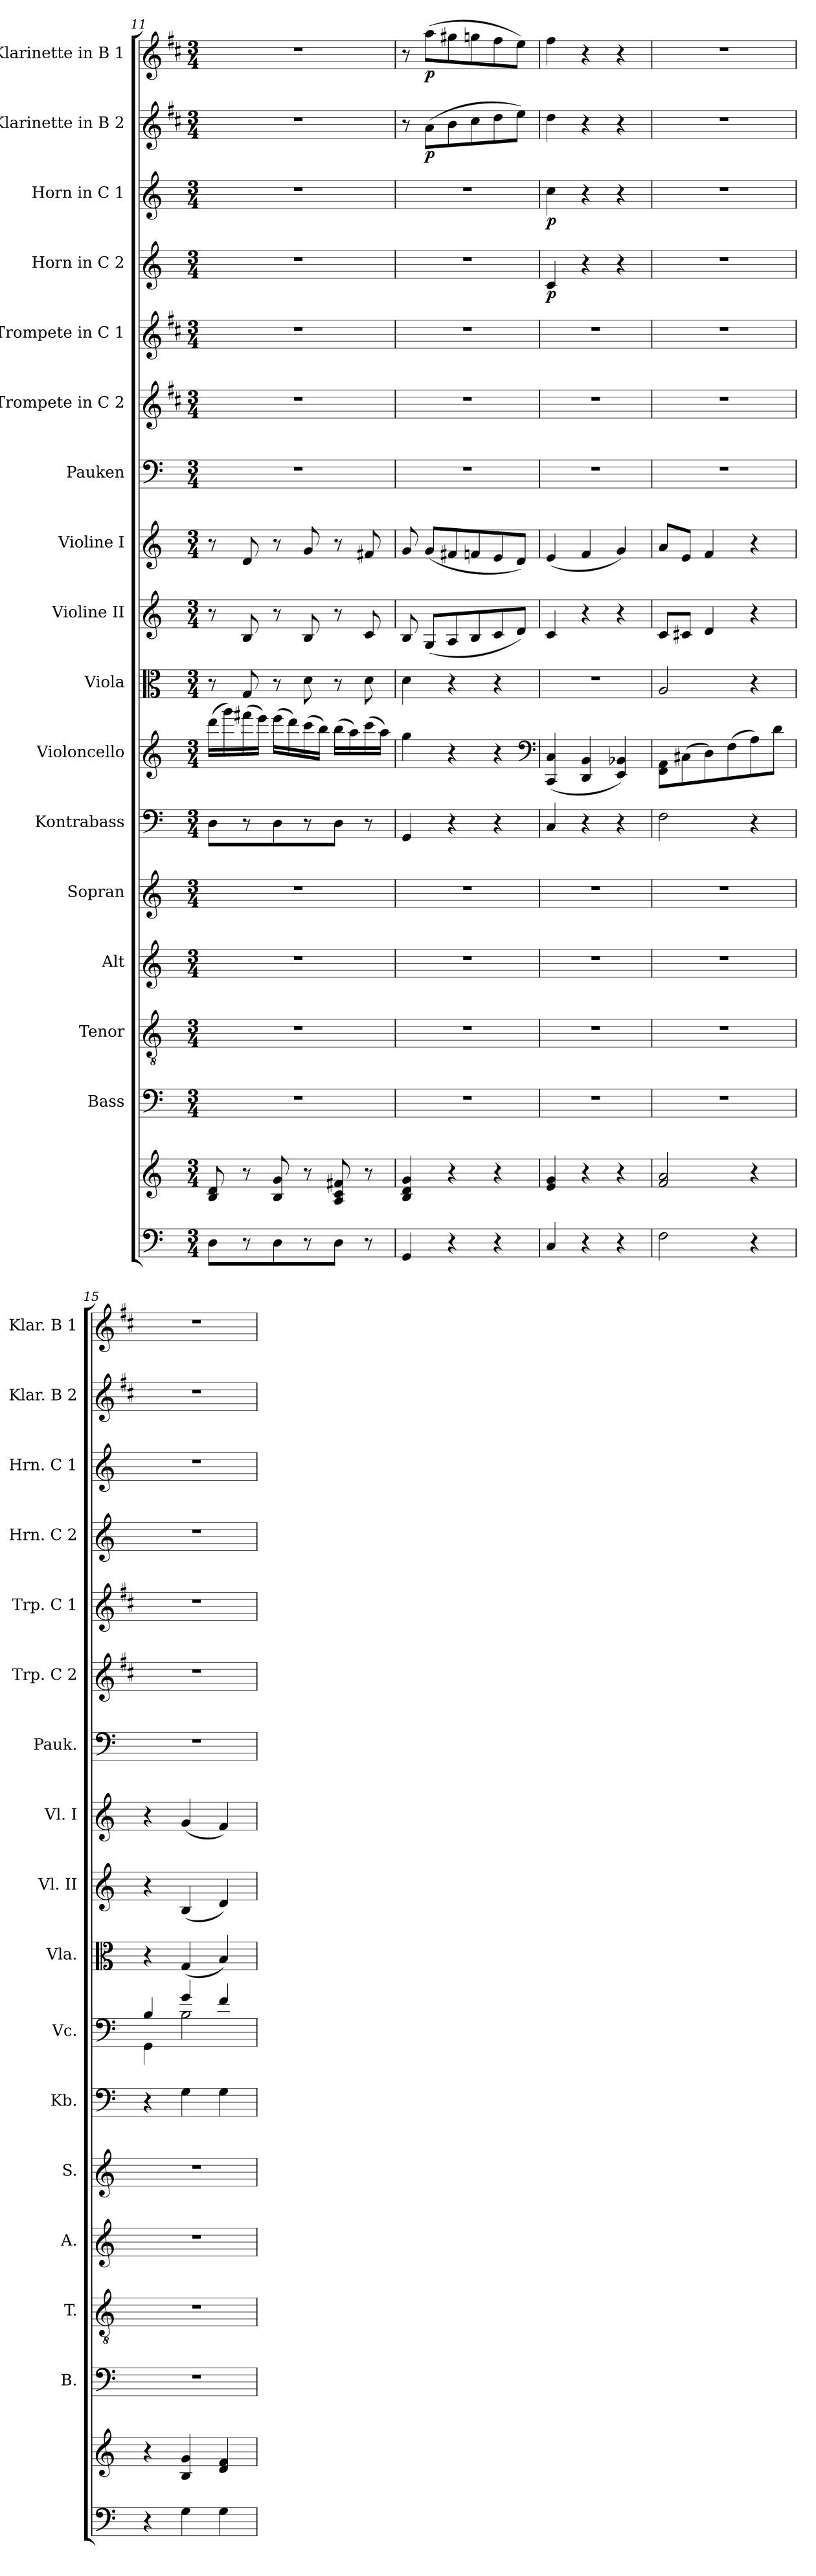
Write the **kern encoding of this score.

**kern	**kern	**kern	**kern	**kern	**kern	**kern	**kern	**kern	**kern	**kern	**kern	**kern	**kern	**kern	**dynam	**kern	**dynam	**kern	**dynam	**kern	**dynam
*part17	*part17	*part16	*part15	*part14	*part13	*part12	*part11	*part10	*part9	*part8	*part7	*part6	*part5	*part4	*part4	*part3	*part3	*part2	*part2	*part1	*part1
*staff18	*staff17	*staff16	*staff15	*staff14	*staff13	*staff12	*staff11	*staff10	*staff9	*staff8	*staff7	*staff6	*staff5	*staff4	*staff4	*staff3	*staff3	*staff2	*staff2	*staff1	*staff1
*	*	*I"Bass	*I"Tenor	*I"Alt	*I"Sopran	*I"Kontrabass	*I"Violoncello	*I"Viola	*I"Violine II	*I"Violine I	*I"Pauken	*I"Trompete in C 2	*I"Trompete in C 1	*I"Horn in C 2	*	*I"Horn in C 1	*	*I"Klarinette in B 2	*	*I"Klarinette in B 1	*
*	*	*I'B.	*I'T.	*I'A.	*I'S.	*I'Kb.	*I'Vc.	*I'Vla.	*I'Vl. II	*I'Vl. I	*I'Pauk.	*I'Trp. C 2	*I'Trp. C 1	*I'Hrn. C 2	*	*I'Hrn. C 1	*	*I'Klar. B 2	*	*I'Klar. B 1	*
!!LO:PB:g=z
*clefF4	*clefG2	*clefF4	*clefGv2	*clefG2	*clefG2	*clefF4	*clefG2	*clefC3	*clefG2	*clefG2	*clefF4	*clefG2	*clefG2	*clefG2	*	*clefG2	*	*clefG2	*	*clefG2	*
*	*	*	*	*	*	*ITrd7c12	*	*	*	*	*	*ITrd1c2	*ITrd1c2	*ITrd7c12	*	*ITrd7c12	*	*ITrd1c2	*	*ITrd1c2	*
*k[]	*k[]	*k[]	*k[]	*k[]	*k[]	*k[]	*k[]	*k[]	*k[]	*k[]	*k[]	*k[]	*k[]	*k[]	*	*k[]	*	*k[]	*	*k[]	*
*C:	*C:	*C:	*C:	*C:	*C:	*C:	*C:	*C:	*C:	*C:	*C:	*C:	*C:	*C:	*	*C:	*	*C:	*	*C:	*
*M3/4	*M3/4	*M3/4	*M3/4	*M3/4	*M3/4	*M3/4	*M3/4	*M3/4	*M3/4	*M3/4	*M3/4	*M3/4	*M3/4	*M3/4	*	*M3/4	*	*M3/4	*	*M3/4	*
=11	=11	=11	=11	=11	=11	=11	=11	=11	=11	=11	=11	=11	=11	=11	=11	=11	=11	=11	=11	=11	=11
8D\L	8B/ 8d/	2.r	2.r	2.r	2.r	8DD\L	(>16ddd\LL	8r	8r	8r	2.r	2.r	2.r	2.r	.	2.r	.	2.r	.	2.r	.
.	.	.	.	.	.	.	16ggg\)	.	.	.	.	.	.	.	.	.	.	.	.	.	.
8r	8r	.	.	.	.	8r	(>16fff#X\	8G/	8B/	8d/	.	.	.	.	.	.	.	.	.	.	.
.	.	.	.	.	.	.	16eee\JJ)	.	.	.	.	.	.	.	.	.	.	.	.	.	.
8D\	8B/ 8g/	.	.	.	.	8DD\	(>16eee\LL	8r	8r	8r	.	.	.	.	.	.	.	.	.	.	.
.	.	.	.	.	.	.	16ddd\)	.	.	.	.	.	.	.	.	.	.	.	.	.	.
8r	8r	.	.	.	.	8r	(>16ccc\	8d\	8B/	8g/	.	.	.	.	.	.	.	.	.	.	.
.	.	.	.	.	.	.	16bb\JJ)	.	.	.	.	.	.	.	.	.	.	.	.	.	.
8D\J	8A/ 8c/ 8f#X/	.	.	.	.	8DD\J	(>16bb\LL	8r	8r	8r	.	.	.	.	.	.	.	.	.	.	.
.	.	.	.	.	.	.	16aa\)	.	.	.	.	.	.	.	.	.	.	.	.	.	.
8r	8r	.	.	.	.	8r	(>16ccc\	8d\	8c/	8f#X/	.	.	.	.	.	.	.	.	.	.	.
.	.	.	.	.	.	.	16aa\JJ)	.	.	.	.	.	.	.	.	.	.	.	.	.	.
=12	=12	=12	=12	=12	=12	=12	=12	=12	=12	=12	=12	=12	=12	=12	=12	=12	=12	=12	=12	=12	=12
4GG/	4B/ 4d/ 4g/	2.r	2.r	2.r	2.r	4GGG/	4gg\	4d\	8B/	8g/	2.r	2.r	2.r	2.r	.	2.r	.	8r	.	8r	.
!	!	!	!	!	!	!	!	!	!	!	!	!	!	!	!	!	!	!	!LO:DY:b	!	!LO:DY:b
.	.	.	.	.	.	.	.	.	(<8G/L	(<8g/L	.	.	.	.	.	.	.	(>8g\L	p	(>8gg\L	p
4r	4r	.	.	.	.	4r	4r	4r	8A/	8f#X/	.	.	.	.	.	.	.	8a\	.	8ff#X\	.
.	.	.	.	.	.	.	.	.	8B/	8fn/	.	.	.	.	.	.	.	8b\	.	8ffn\	.
4r	4r	.	.	.	.	4r	4r	4r	8c/	8e/	.	.	.	.	.	.	.	8cc\	.	8ee\	.
.	.	.	.	.	.	.	.	.	8d/J)	8d/J)	.	.	.	.	.	.	.	8dd\J)	.	8dd\J)	.
*	*	*	*	*	*	*	*clefF4	*	*	*	*	*	*	*	*	*	*	*	*	*	*
=13	=13	=13	=13	=13	=13	=13	=13	=13	=13	=13	=13	=13	=13	=13	=13	=13	=13	=13	=13	=13	=13
!	!	!	!	!	!	!	!	!	!	!	!	!	!	!	!LO:DY:b	!	!LO:DY:b	!	!	!	!
4C/	4e/ 4g/	2.r	2.r	2.r	2.r	4CC/	(<4CC/ 4C/	2.r	4c/	(<4e/	2.r	2.r	2.r	4C/	p	4c\	p	4cc\	.	4ee\	.
4r	4r	.	.	.	.	4r	4DD/ 4BB/	.	4r	4f/	.	.	.	4r	.	4r	.	4r	.	4r	.
4r	4r	.	.	.	.	4r	4EE/ 4BB-X/)	.	4r	4g/)	.	.	.	4r	.	4r	.	4r	.	4r	.
=14	=14	=14	=14	=14	=14	=14	=14	=14	=14	=14	=14	=14	=14	=14	=14	=14	=14	=14	=14	=14	=14
2F\	2f/ 2a/	2.r	2.r	2.r	2.r	2FF\	8FF\ 8AA\L	2A/	8c/L	8a/L	2.r	2.r	2.r	2.r	.	2.r	.	2.r	.	2.r	.
.	.	.	.	.	.	.	(>8C#X\	.	8c#X/J	8e/J	.	.	.	.	.	.	.	.	.	.	.
.	.	.	.	.	.	.	8D\)	.	4d/	4f/	.	.	.	.	.	.	.	.	.	.	.
.	.	.	.	.	.	.	(>8F\	.	.	.	.	.	.	.	.	.	.	.	.	.	.
4r	4r	.	.	.	.	4r	8A\)	4r	4r	4r	.	.	.	.	.	.	.	.	.	.	.
.	.	.	.	.	.	.	8d\J	.	.	.	.	.	.	.	.	.	.	.	.	.	.
=15	=15	=15	=15	=15	=15	=15	=15	=15	=15	=15	=15	=15	=15	=15	=15	=15	=15	=15	=15	=15	=15
*	*	*	*	*	*	*	*^	*	*	*	*	*	*	*	*	*	*	*	*	*	*
4r	4r	2.r	2.r	2.r	2.r	4r	4B/	4GG\	4r	4r	4r	2.r	2.r	2.r	2.r	.	2.r	.	2.r	.	2.r	.
4G\	4B/ 4g/	.	.	.	.	4GG\	4g/	2B\	(<4G/	(<4B/	(<4g/	.	.	.	.	.	.	.	.	.	.	.
4G\	4d/ 4f/	.	.	.	.	4GG\	4f/	.	4B/)	4d/)	4f/)	.	.	.	.	.	.	.	.	.	.	.
*	*	*	*	*	*	*	*v	*v	*	*	*	*	*	*	*	*	*	*	*	*	*	*
=	=	=	=	=	=	=	=	=	=	=	=	=	=	=	=	=	=	=	=	=	=
*-	*-	*-	*-	*-	*-	*-	*-	*-	*-	*-	*-	*-	*-	*-	*-	*-	*-	*-	*-	*-	*-
